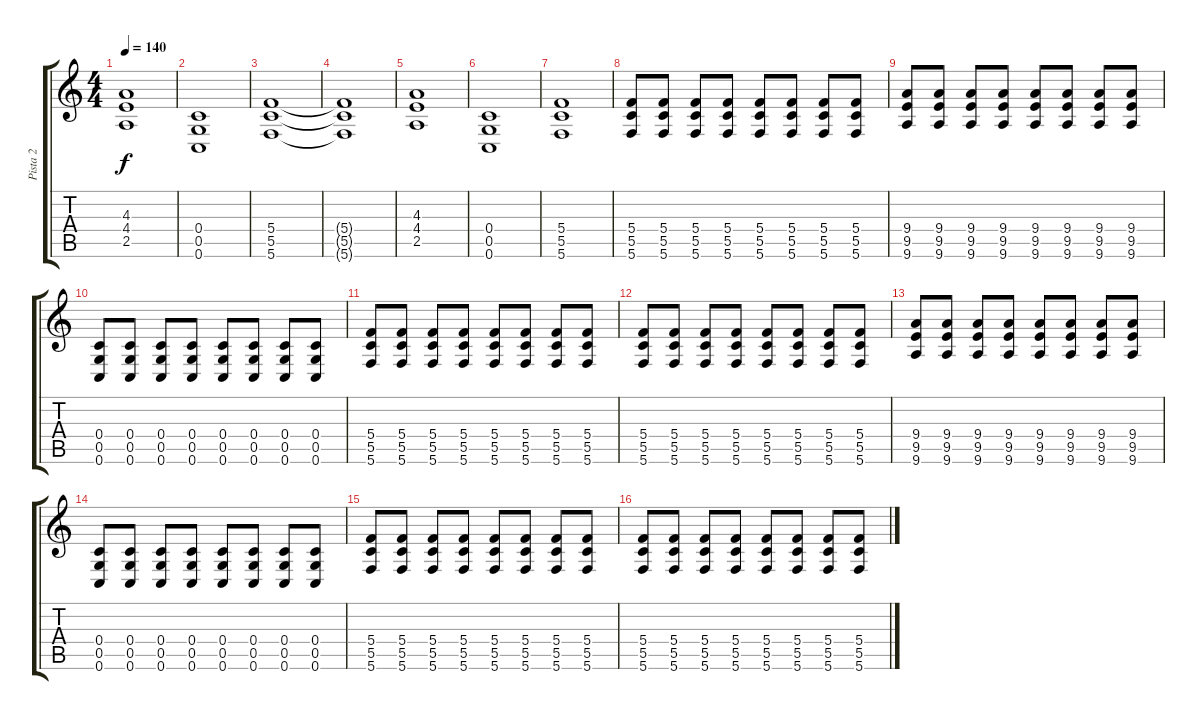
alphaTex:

\track ("Pista 2" "Pista 2") {instrument distortionguitar}
\staff {score tabs}
\tuning (D4 A3 F3 C3 G2 C2) {hide}
\ts (4 4)
\tempo 140
\clef g2
\ks c
(4.3 4.4 2.5).1{dy f instrument distortionguitar} |
(0.4 0.5 0.6).1 |
(5.4 5.5 5.6).1 |
(5.4{t} 5.5{t} 5.6{t}).1 |
(4.3 4.4 2.5).1 |
(0.4 0.5 0.6).1 |
(5.4 5.5 5.6).1 |
(5.4 5.5 5.6).8 (5.4 5.5 5.6).8 (5.4 5.5 5.6).8 (5.4 5.5 5.6).8 (5.4 5.5 5.6).8 (5.4 5.5 5.6).8 (5.4 5.5 5.6).8 (5.4 5.5 5.6).8 |
(9.4 9.5 9.6).8 (9.4 9.5 9.6).8 (9.4 9.5 9.6).8 (9.4 9.5 9.6).8 (9.4 9.5 9.6).8 (9.4 9.5 9.6).8 (9.4 9.5 9.6).8 (9.4 9.5 9.6).8 |
(0.4 0.5 0.6).8 (0.4 0.5 0.6).8 (0.4 0.5 0.6).8 (0.4 0.5 0.6).8 (0.4 0.5 0.6).8 (0.4 0.5 0.6).8 (0.4 0.5 0.6).8 (0.4 0.5 0.6).8 |
(5.4 5.5 5.6).8 (5.4 5.5 5.6).8 (5.4 5.5 5.6).8 (5.4 5.5 5.6).8 (5.4 5.5 5.6).8 (5.4 5.5 5.6).8 (5.4 5.5 5.6).8 (5.4 5.5 5.6).8 |
(5.4 5.5 5.6).8 (5.4 5.5 5.6).8 (5.4 5.5 5.6).8 (5.4 5.5 5.6).8 (5.4 5.5 5.6).8 (5.4 5.5 5.6).8 (5.4 5.5 5.6).8 (5.4 5.5 5.6).8 |
(9.4 9.5 9.6).8 (9.4 9.5 9.6).8 (9.4 9.5 9.6).8 (9.4 9.5 9.6).8 (9.4 9.5 9.6).8 (9.4 9.5 9.6).8 (9.4 9.5 9.6).8 (9.4 9.5 9.6).8 |
(0.4 0.5 0.6).8 (0.4 0.5 0.6).8 (0.4 0.5 0.6).8 (0.4 0.5 0.6).8 (0.4 0.5 0.6).8 (0.4 0.5 0.6).8 (0.4 0.5 0.6).8 (0.4 0.5 0.6).8 |
(5.4 5.5 5.6).8 (5.4 5.5 5.6).8 (5.4 5.5 5.6).8 (5.4 5.5 5.6).8 (5.4 5.5 5.6).8 (5.4 5.5 5.6).8 (5.4 5.5 5.6).8 (5.4 5.5 5.6).8 |
(5.4 5.5 5.6).8 (5.4 5.5 5.6).8 (5.4 5.5 5.6).8 (5.4 5.5 5.6).8 (5.4 5.5 5.6).8 (5.4 5.5 5.6).8 (5.4 5.5 5.6).8 (5.4 5.5 5.6).8
